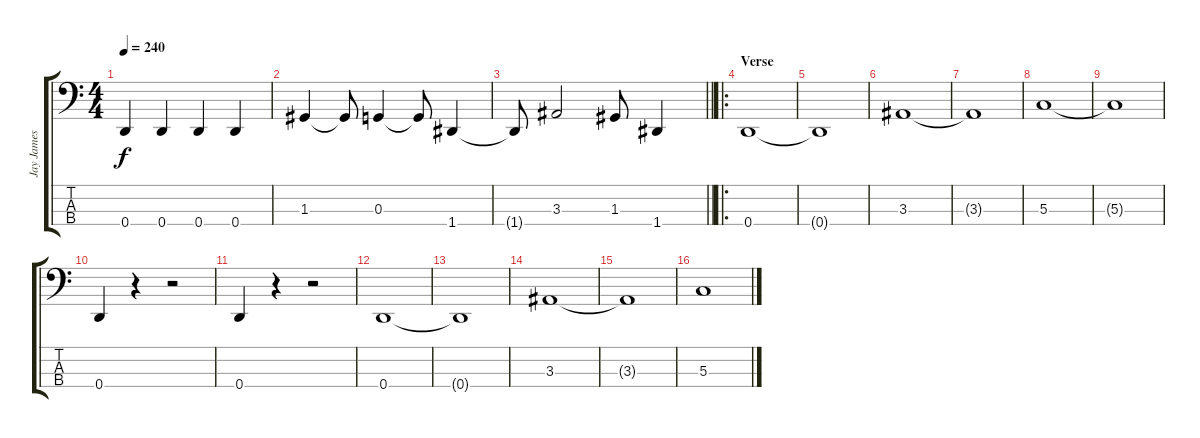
\track ("Jay James" "Jay James") {instrument electricbasspick}
\staff {score tabs}
\tuning (F2 C2 G1 D1) {hide}
\ts (4 4)
\tempo 240
\clef f4
\ks c
0.4.4{dy f} 0.4.4 0.4.4 0.4.4 |
1.3.4 1.3{t}.8 0.3.4 0.3{t}.8 1.4.4 |
\barLineRight lightlight
1.4{t}.8 3.3.2 1.3.8 1.4.4 |
\ro
\section ("" "Verse")
0.4.1 |
0.4{t}.1 |
3.3.1 |
3.3{t}.1 |
5.3.1 |
5.3{t}.1 |
0.4.4 r.4 r.2 |
0.4.4 r.4 r.2 |
0.4.1 |
0.4{t}.1 |
3.3.1 |
3.3{t}.1 |
5.3.1
